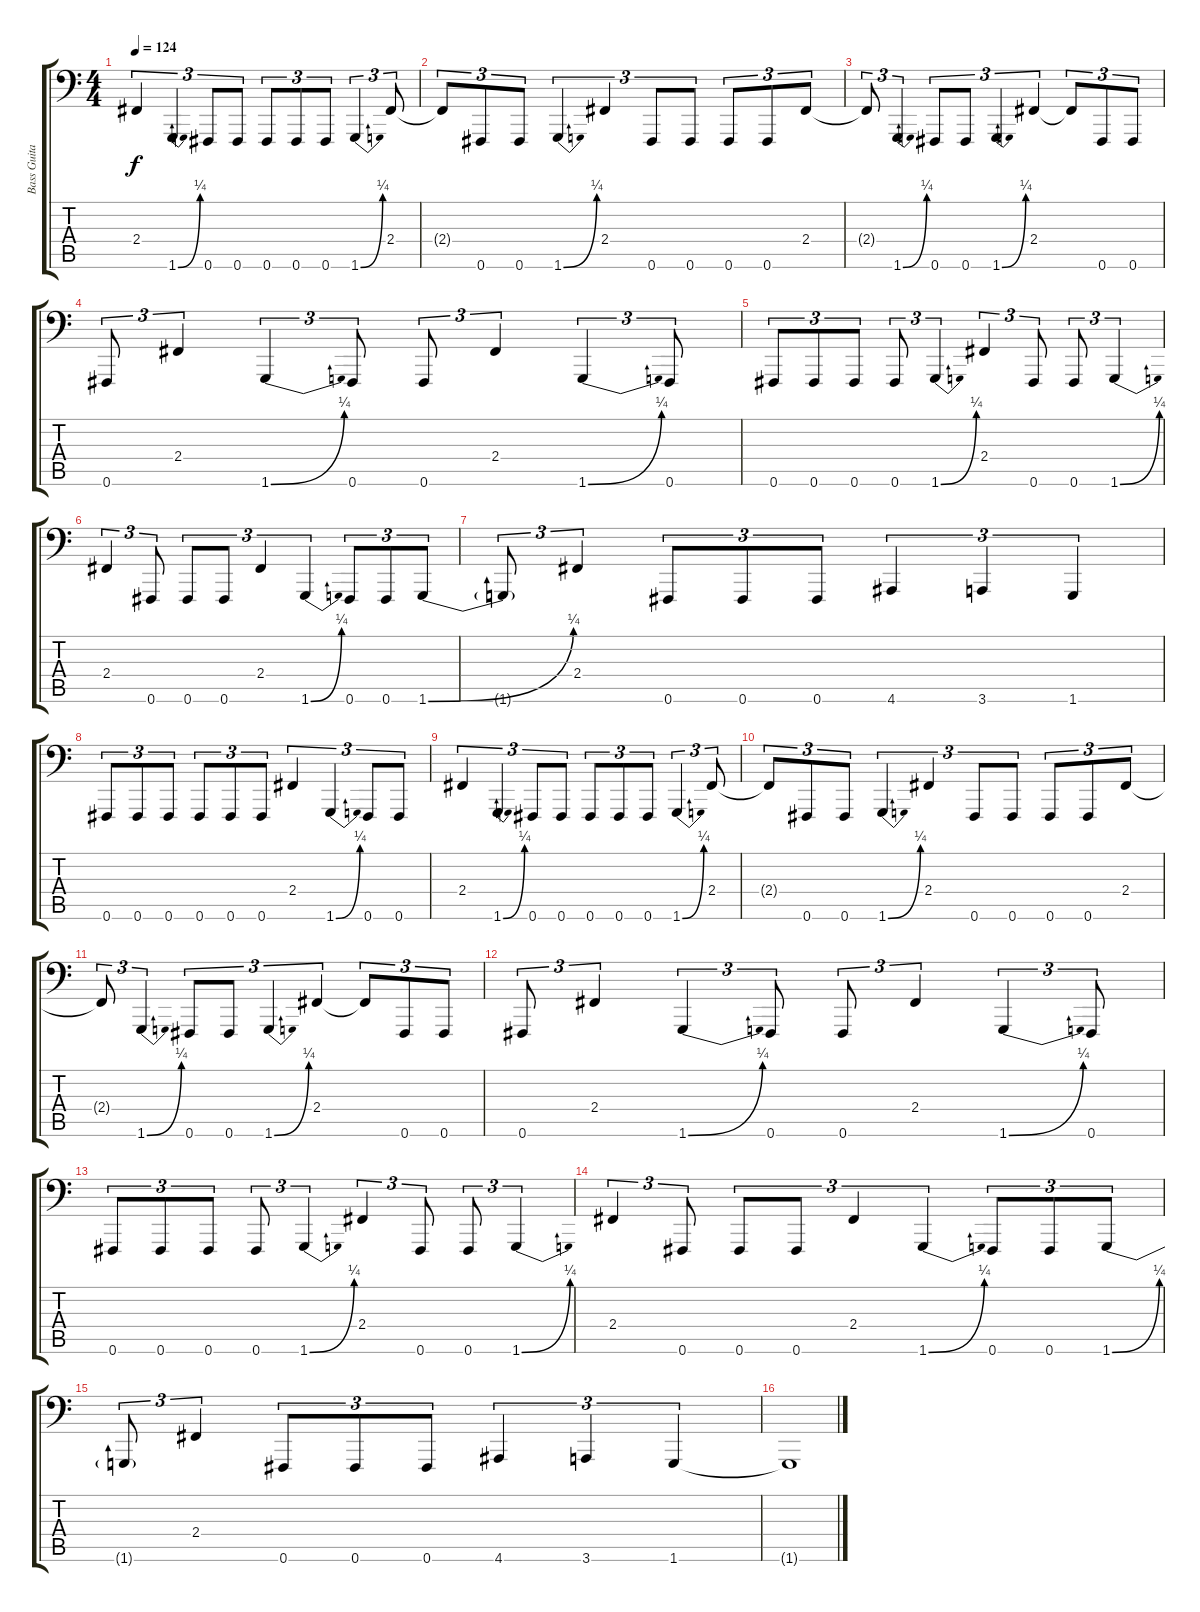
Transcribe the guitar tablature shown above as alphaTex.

\track ("Bass Guitar" "Bass Guita") {instrument electricbasspick}
\staff {score tabs}
\tuning (G2 D2 A1 E1 B0 Gb0) {hide}
\ts (4 4)
\tempo 124
\clef f4
\ks c
2.4.4{tu (3 2) dy f} 1.6{be (bend 0 0 60 1)}.4{tu (3 2)} 0.6.8{tu (3 2)} 0.6.8{tu (3 2)} 0.6.8{tu (3 2)} 0.6.8{tu (3 2)} 0.6.8{tu (3 2)} 1.6{be (bend 0 0 60 1)}.4{tu (3 2)} 2.4.8{tu (3 2)} |
2.4{t}.8{tu (3 2)} 0.6.8{tu (3 2)} 0.6.8{tu (3 2)} 1.6{be (bend 0 0 60 1)}.4{tu (3 2)} 2.4.4{tu (3 2)} 0.6.8{tu (3 2)} 0.6.8{tu (3 2)} 0.6.8{tu (3 2)} 0.6.8{tu (3 2)} 2.4.8{tu (3 2)} |
2.4{t}.8{tu (3 2)} 1.6{be (bend 0 0 60 1)}.4{tu (3 2)} 0.6.8{tu (3 2)} 0.6.8{tu (3 2)} 1.6{be (bend 0 0 60 1)}.4{tu (3 2)} 2.4.4{tu (3 2)} 2.4{t}.8{tu (3 2)} 0.6.8{tu (3 2)} 0.6.8{tu (3 2)} |
0.6.8{tu (3 2)} 2.4.4{tu (3 2)} 1.6{be (bend 0 0 60 1)}.4{tu (3 2)} 0.6.8{tu (3 2)} 0.6.8{tu (3 2)} 2.4.4{tu (3 2)} 1.6{be (bend 0 0 60 1)}.4{tu (3 2)} 0.6.8{tu (3 2)} |
0.6.8{tu (3 2)} 0.6.8{tu (3 2)} 0.6.8{tu (3 2)} 0.6.8{tu (3 2)} 1.6{be (bend 0 0 60 1)}.4{tu (3 2)} 2.4.4{tu (3 2)} 0.6.8{tu (3 2)} 0.6.8{tu (3 2)} 1.6{be (bend 0 0 60 1)}.4{tu (3 2)} |
2.4.4{tu (3 2)} 0.6.8{tu (3 2)} 0.6.8{tu (3 2)} 0.6.8{tu (3 2)} 2.4.4{tu (3 2)} 1.6{be (bend 0 0 60 1)}.4{tu (3 2)} 0.6.8{tu (3 2)} 0.6.8{tu (3 2)} 1.6{be (bend 0 0 60 1)}.8{tu (3 2)} |
1.6{t}.8{tu (3 2)} 2.4.4{tu (3 2)} 0.6.8{tu (3 2)} 0.6.8{tu (3 2)} 0.6.8{tu (3 2)} 4.6.4{tu (3 2)} 3.6.4{tu (3 2)} 1.6.4{tu (3 2)} |
0.6.8{tu (3 2)} 0.6.8{tu (3 2)} 0.6.8{tu (3 2)} 0.6.8{tu (3 2)} 0.6.8{tu (3 2)} 0.6.8{tu (3 2)} 2.4.4{tu (3 2)} 1.6{be (bend 0 0 60 1)}.4{tu (3 2)} 0.6.8{tu (3 2)} 0.6.8{tu (3 2)} |
2.4.4{tu (3 2)} 1.6{be (bend 0 0 60 1)}.4{tu (3 2)} 0.6.8{tu (3 2)} 0.6.8{tu (3 2)} 0.6.8{tu (3 2)} 0.6.8{tu (3 2)} 0.6.8{tu (3 2)} 1.6{be (bend 0 0 60 1)}.4{tu (3 2)} 2.4.8{tu (3 2)} |
2.4{t}.8{tu (3 2)} 0.6.8{tu (3 2)} 0.6.8{tu (3 2)} 1.6{be (bend 0 0 60 1)}.4{tu (3 2)} 2.4.4{tu (3 2)} 0.6.8{tu (3 2)} 0.6.8{tu (3 2)} 0.6.8{tu (3 2)} 0.6.8{tu (3 2)} 2.4.8{tu (3 2)} |
2.4{t}.8{tu (3 2)} 1.6{be (bend 0 0 60 1)}.4{tu (3 2)} 0.6.8{tu (3 2)} 0.6.8{tu (3 2)} 1.6{be (bend 0 0 60 1)}.4{tu (3 2)} 2.4.4{tu (3 2)} 2.4{t}.8{tu (3 2)} 0.6.8{tu (3 2)} 0.6.8{tu (3 2)} |
0.6.8{tu (3 2)} 2.4.4{tu (3 2)} 1.6{be (bend 0 0 60 1)}.4{tu (3 2)} 0.6.8{tu (3 2)} 0.6.8{tu (3 2)} 2.4.4{tu (3 2)} 1.6{be (bend 0 0 60 1)}.4{tu (3 2)} 0.6.8{tu (3 2)} |
0.6.8{tu (3 2)} 0.6.8{tu (3 2)} 0.6.8{tu (3 2)} 0.6.8{tu (3 2)} 1.6{be (bend 0 0 60 1)}.4{tu (3 2)} 2.4.4{tu (3 2)} 0.6.8{tu (3 2)} 0.6.8{tu (3 2)} 1.6{be (bend 0 0 60 1)}.4{tu (3 2)} |
2.4.4{tu (3 2)} 0.6.8{tu (3 2)} 0.6.8{tu (3 2)} 0.6.8{tu (3 2)} 2.4.4{tu (3 2)} 1.6{be (bend 0 0 60 1)}.4{tu (3 2)} 0.6.8{tu (3 2)} 0.6.8{tu (3 2)} 1.6{be (bend 0 0 60 1)}.8{tu (3 2)} |
1.6{t}.8{tu (3 2)} 2.4.4{tu (3 2)} 0.6.8{tu (3 2)} 0.6.8{tu (3 2)} 0.6.8{tu (3 2)} 4.6.4{tu (3 2)} 3.6.4{tu (3 2)} 1.6.4{tu (3 2)} |
1.6{t}.1
